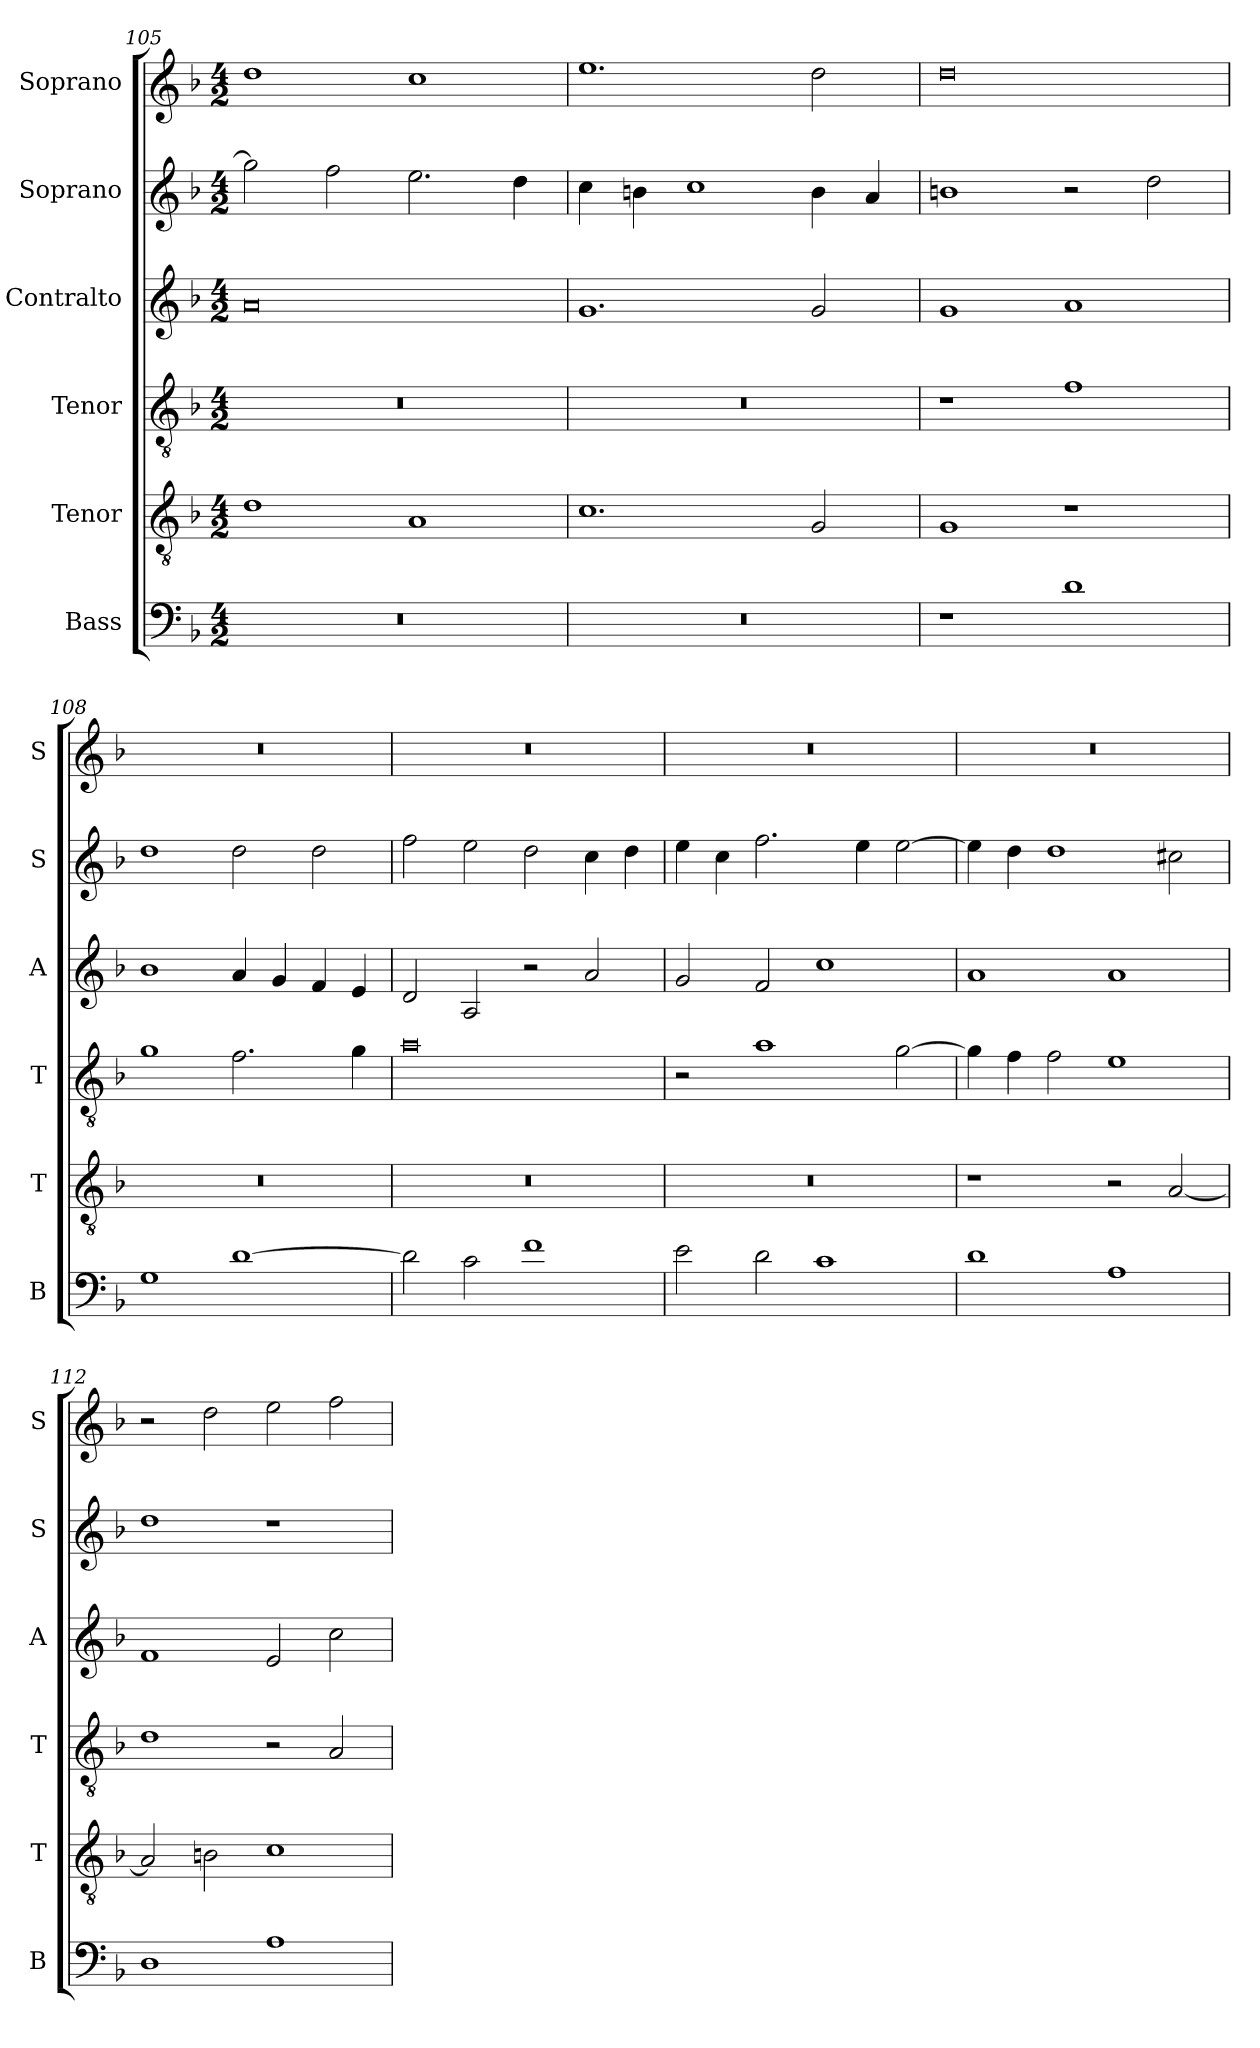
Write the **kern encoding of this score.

**kern	**kern	**kern	**kern	**kern	**kern
*part6	*part5	*part4	*part3	*part2	*part1
*staff6	*staff5	*staff4	*staff3	*staff2	*staff1
*I"Bass	*I"Tenor	*I"Tenor	*I"Contralto	*I"Soprano	*I"Soprano
*I'B	*I'T	*I'T	*I'A	*I'S	*I'S
*clefF4	*clefGv2	*clefGv2	*clefG2	*clefG2	*clefG2
*k[b-]	*k[b-]	*k[b-]	*k[b-]	*k[b-]	*k[b-]
*M4/2	*M4/2	*M4/2	*M4/2	*M4/2	*M4/2
=105	=105	=105	=105	=105	=105
0r	1d	0r	0a	2gg]	1dd
.	.	.	.	2ff	.
.	1A	.	.	2.ee	1cc
.	.	.	.	4dd	.
=106	=106	=106	=106	=106	=106
0r	1.c	0r	1.g	4cc	1.ee
.	.	.	.	4bn	.
.	.	.	.	1cc	.
.	2G	.	2g	4b	2dd
.	.	.	.	4a	.
=107	=107	=107	=107	=107	=107
1r	1G	1r	1g	1bn	0dd
1d	1r	1f	1a	2r	.
.	.	.	.	2dd	.
=108	=108	=108	=108	=108	=108
1G	0r	1g	1b-	1dd	0r
[1d	.	2.f	4a	2dd	.
.	.	.	4g	.	.
.	.	.	4f	2dd	.
.	.	4g	4e	.	.
=109	=109	=109	=109	=109	=109
2d]	0r	0a	2d	2ff	0r
2c	.	.	2A	2ee	.
1f	.	.	2r	2dd	.
.	.	.	2a	4cc	.
.	.	.	.	4dd	.
=110	=110	=110	=110	=110	=110
2e	0r	2r	2g	4ee	0r
.	.	.	.	4cc	.
2d	.	1a	2f	2.ff	.
1c	.	.	1cc	.	.
.	.	.	.	4ee	.
.	.	[2g	.	[2ee	.
=111	=111	=111	=111	=111	=111
1d	1r	4g]	1a	4ee]	0r
.	.	4f	.	4dd	.
.	.	2f	.	1dd	.
1A	2r	1e	1a	.	.
.	[2A	.	.	2cc#X	.
=112	=112	=112	=112	=112	=112
1D	2A]	1d	1f	1dd	2r
.	2Bn	.	.	.	2dd
1A	1c	2r	2e	1r	2ee
.	.	2A	2cc	.	2ff
=	=	=	=	=	=
*-	*-	*-	*-	*-	*-
